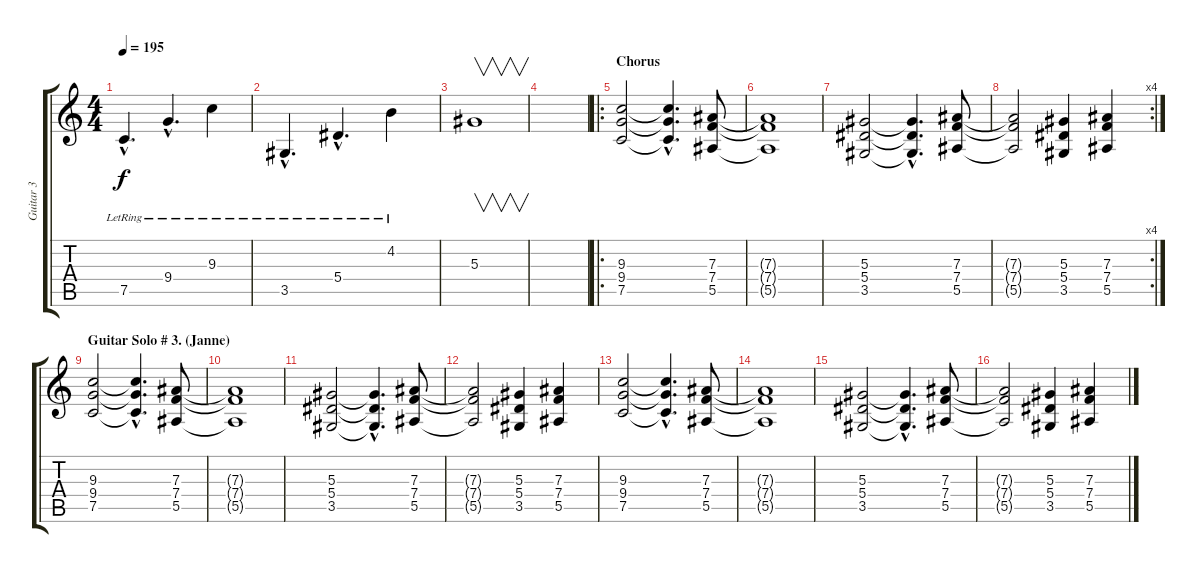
\track ("Guitar 3" "Guitar 3") {instrument distortionguitar}
\staff {score tabs}
\tuning (C4 G3 Eb3 Bb2 F2 C2) {hide}
\ts (4 4)
\tempo 195
\clef g2
\ks c
7.5{hac lr}.4{d dy f} 9.4{hac lr}.4{d} 9.3{lr}.4 |
3.5{hac lr}.4{d} 5.4{hac lr}.4{d} 4.2{lr}.4 |
5.3.1{v} |
|
\ro
\section ("" "Chorus")
(9.3 9.4 7.5).2 (9.3{hac t} 9.4{hac t} 7.5{hac t}).4{d} (7.3 7.4 5.5).8 |
(7.3{t} 7.4{t} 5.5{t}).1 |
(5.3 5.4 3.5).2 (5.3{hac t} 5.4{hac t} 3.5{hac t}).4{d} (7.3 7.4 5.5).8 |
\rc 4
(7.3{t} 7.4{t} 5.5{t}).2 (5.3 5.4 3.5).4 (7.3 7.4 5.5).4 |
\section ("" "Guitar Solo # 3. (Janne)")
(9.3 9.4 7.5).2 (9.3{hac t} 9.4{hac t} 7.5{hac t}).4{d} (7.3 7.4 5.5).8 |
(7.3{t} 7.4{t} 5.5{t}).1 |
(5.3 5.4 3.5).2 (5.3{hac t} 5.4{hac t} 3.5{hac t}).4{d} (7.3 7.4 5.5).8 |
(7.3{t} 7.4{t} 5.5{t}).2 (5.3 5.4 3.5).4 (7.3 7.4 5.5).4 |
(9.3 9.4 7.5).2 (9.3{hac t} 9.4{hac t} 7.5{hac t}).4{d} (7.3 7.4 5.5).8 |
(7.3{t} 7.4{t} 5.5{t}).1 |
(5.3 5.4 3.5).2 (5.3{hac t} 5.4{hac t} 3.5{hac t}).4{d} (7.3 7.4 5.5).8 |
(7.3{t} 7.4{t} 5.5{t}).2 (5.3 5.4 3.5).4 (7.3 7.4 5.5).4
